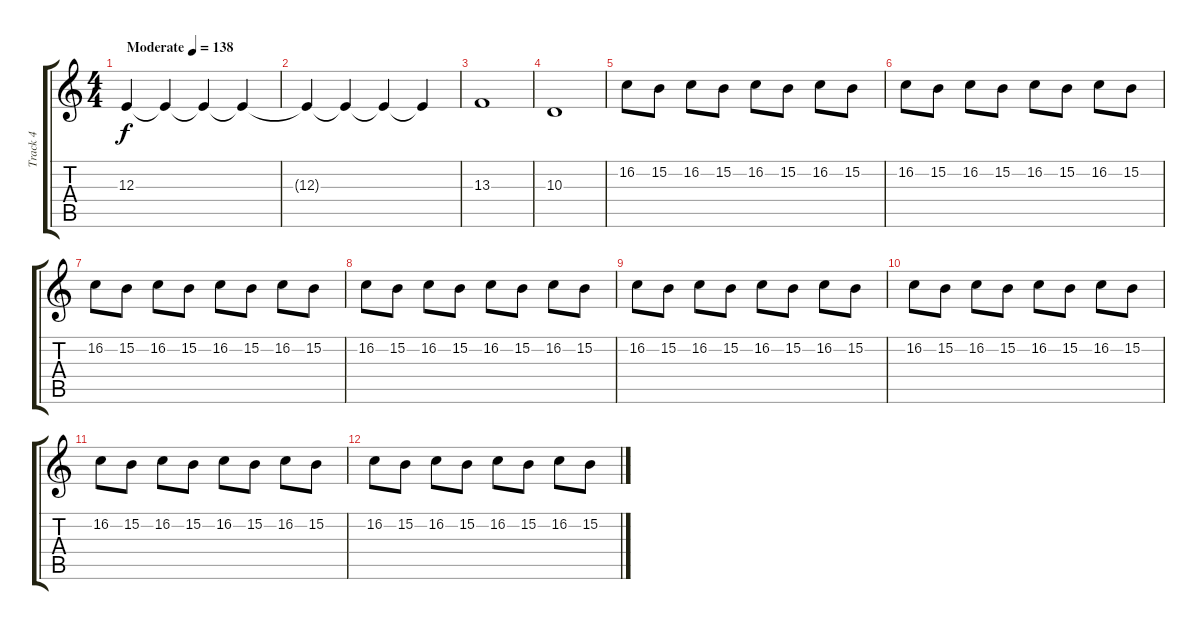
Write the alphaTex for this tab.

\track ("Track 4" "Track 4") {instrument tremolostrings}
\staff {score tabs}
\tuning (Db4 Ab3 E3 B2 Gb2 Db2) {hide}
\ts (4 4)
\tempo (138 "Moderate")
\clef g2
\ks c
12.3.4{dy f instrument tremolostrings} 12.3{t}.4 12.3{t}.4 12.3{t}.4 |
12.3{t}.4 12.3{t}.4 12.3{t}.4 12.3{t}.4 |
13.3.1 |
10.3.1 |
16.2.8 15.2.8 16.2.8 15.2.8 16.2.8 15.2.8 16.2.8 15.2.8 |
16.2.8 15.2.8 16.2.8 15.2.8 16.2.8 15.2.8 16.2.8 15.2.8 |
16.2.8 15.2.8 16.2.8 15.2.8 16.2.8 15.2.8 16.2.8 15.2.8 |
16.2.8 15.2.8 16.2.8 15.2.8 16.2.8 15.2.8 16.2.8 15.2.8 |
16.2.8 15.2.8 16.2.8 15.2.8 16.2.8 15.2.8 16.2.8 15.2.8 |
16.2.8 15.2.8 16.2.8 15.2.8 16.2.8 15.2.8 16.2.8 15.2.8 |
16.2.8 15.2.8 16.2.8 15.2.8 16.2.8 15.2.8 16.2.8 15.2.8 |
16.2.8 15.2.8 16.2.8 15.2.8 16.2.8 15.2.8 16.2.8 15.2.8
